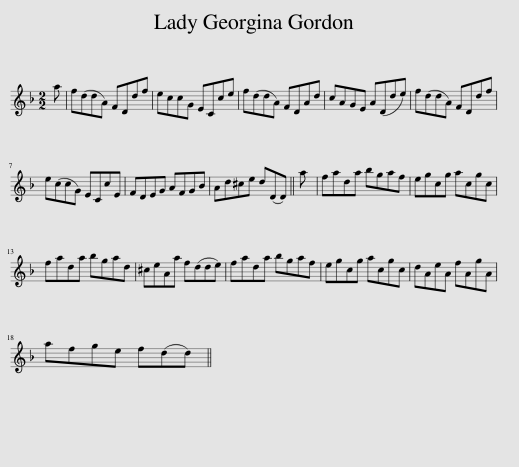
X:1
L:1/8
M:2/2
I:linebreak $
K:Dmin
V:1 treble
V:1
 a | f(ddA) FDdf | eccG ECce | f(ddA) FDAd | cAGE A(Dde) | %5
 f(ddA) FDdf |$ e(ccG) ECcE | FDEG AFGB | Ad^ce d(DD) || a | %10
 fada bgaf | egcg acgc |$ fada bgad | ^ceAa f(dde) | fada bgaf | %15
 egcg acgc | dAeA fAgA |$ afge f(dd) || %18
